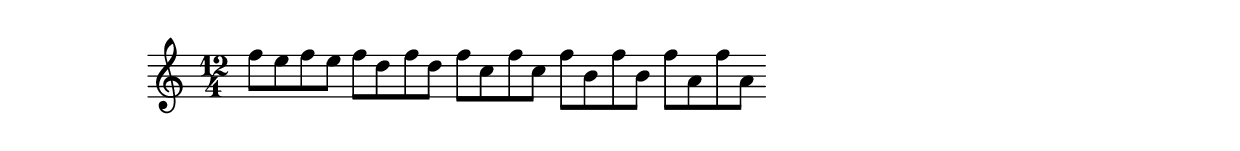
\version "1.7.18"
\header {
	texidoc = "For juxtaposed chords with the same direction, a
slight optical correction is used. It is constant, and only works if
two chords have no common head-positions range."
}

\score { \notes \relative c'' {
\stemDown
\time 12/4
[f8 e f e]  f-[ d f d]  f-[ c f c]  f-[ b, f' b,]  f'-[ a, f' a,]
}
\paper { raggedright = ##t}
}
%% new-chords-done %%
